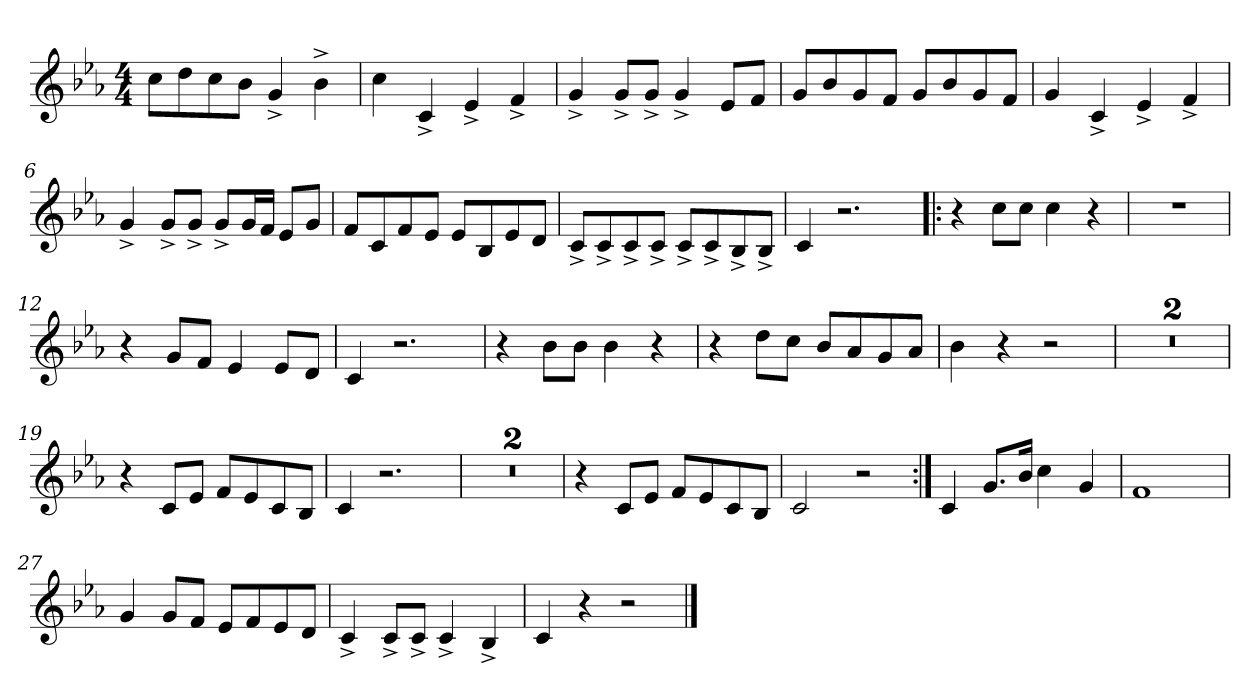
**kern
*part1
*staff1
!!LO:PB:g=z
*clefG2
*k[b-e-a-]
*E-:
*M4/4
*MM136
=1
8cci\L
8ddi\
8cci\
8b-i\J
4g^i/
4b-^i\
=2
4cci\
4c^i/
4e-^i/
4f^i/
=3
4g^i/
8g^i/L
8g^i/J
4g^i/
8e-i/L
8fi/J
!!LO:LB:g=z
=4
8gi/L
8b-i/
8gi/
8fi/J
8gi/L
8b-i/
8gi/
8fi/J
=5
4gi/
4c^i/
4e-^i/
4f^i/
=6
4g^i/
8g^i/L
8g^i/J
8g^i/L
16gi/L
16fi/JJ
8e-i/L
8gi/J
!!LO:LB:g=z
=7
8fi/L
8ci/
8fi/
8e-i/J
8e-i/L
8B-i/
8e-i/
8di/J
=8
8c^i/L
8c^i/
8c^i/
8c^i/J
8c^i/L
8c^i/
8B-^i/
8B-^i/J
=9
4ci/
2.r
=10!|:
4r
8cci\L
8cci\J
4cci\
4r
!!LO:LB:g=z
=11
1r
=12
4r
8gi/L
8fi/J
4e-i/
8e-i/L
8di/J
=13
4ci/
2.r
=14
4r
8b-i\L
8b-i\J
4b-i\
4r
=15
4r
8ddi\L
8cci\J
8b-i/L
8a-i/
8gi/
8a-i/J
!!LO:LB:g=z
=16
4b-i\
4r
2r
=17
1r
=18
1r
=19
4r
8ci/L
8e-i/J
8fi/L
8e-i/
8ci/
8B-i/J
=20
4ci/
2.r
=21
1r
!!LO:LB:g=z
=22
1r
=23
4r
8ci/L
8e-i/J
8fi/L
8e-i/
8ci/
8B-i/J
=24
2ci/
2r
=25:|!
4ci/
8.gi/L
16b-i/Jk
4cci\
4gi/
!!LO:LB:g=z
=26
1fi
=27
4gi/
8gi/L
8fi/J
8e-i/L
8fi/
8e-i/
8di/J
=28
4c^i/
8c^i/L
8c^i/J
4c^i/
4B-^i/
=29
4ci/
4r
2r
==
*-
